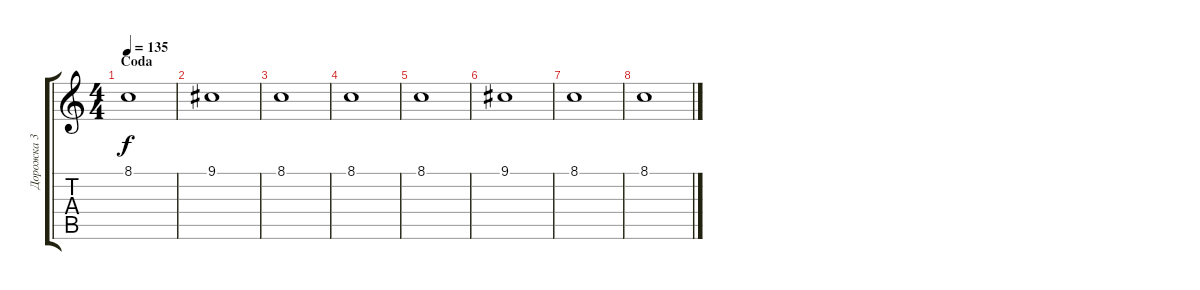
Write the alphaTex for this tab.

\track ("Дорожка 3" "Дорожка 3") {instrument fiddle}
\staff {score tabs}
\tuning (E4 B3 G3 D3 A2 E2) {hide}
\ts (4 4)
\section ("" "Coda")
\tempo 135
\clef g2
\ks c
8.1.1{dy f volume 16 instrument voiceoohs} |
9.1.1 |
8.1.1 |
8.1.1 |
8.1.1 |
9.1.1 |
8.1.1 |
8.1.1
